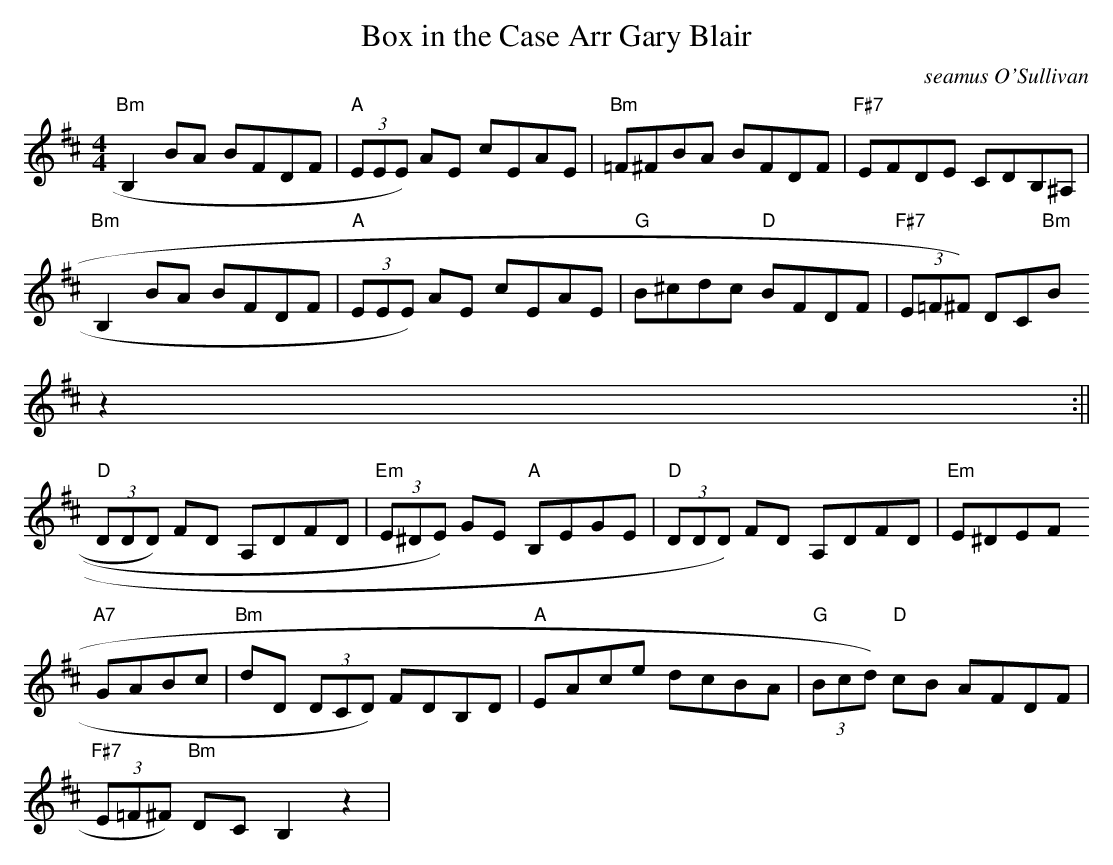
X:1
T:Box in the Case Arr Gary Blair
M:4/4
L:1/8
C:seamus O'Sullivan
K:BMin
"Bm"B,2 BA BFDF|"A"(3EEE) AE cEAE|"Bm"=F^FBA BFDF|"F#7"EFDE CDB,^A,|
"Bm"B,2 BA BFDF|"A"(3EEE) AE cEAE|"G"B^cdc "D"BFDF|"F#7"(3E=F^F) DC"Bm"B
,2z2:||
"D"(3DDD) FD A,DFD|"Em"(3E^DE) GE "A" B,EGE|"D"(3DDD) FD A,DFD|"Em"E^DEF
"A7"GABc|"Bm"dD (3DCD) FDB,D|"A"EAce dcBA|"G"(3Bcd) "D"cB AFDF|
"F#7"(3E=F^F) "Bm"DC B,2 z2|
